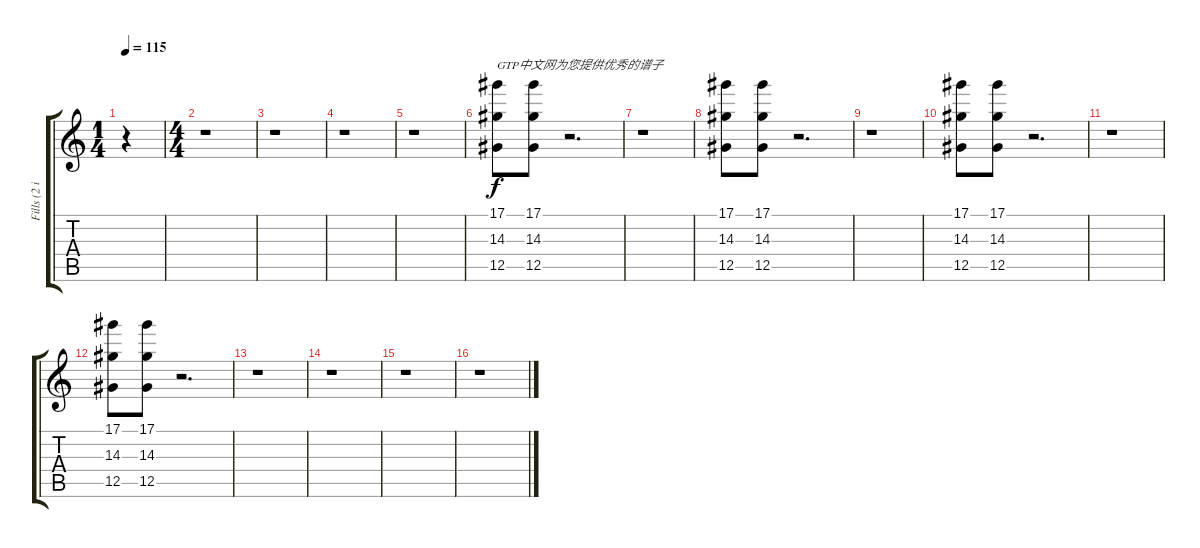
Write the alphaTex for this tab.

\track ("Fills (2 in 1)" "Fills (2 i") {instrument overdrivenguitar}
\staff {score tabs}
\tuning (Eb4 Bb3 Gb3 Db3 Ab2 Eb2) {hide}
\ts (1 4)
\tempo 115
\clef g2
\ks c
r.4{dy f instrument overdrivenguitar} |
\ts (4 4)
r.1 |
r.1 |
r.1 |
r.1 |
(17.1 14.3 12.5).8{txt "GTP中文网为您提供优秀的谱子"} (17.1 14.3 12.5).8 r.2{d} |
r.1 |
(17.1 14.3 12.5).8 (17.1 14.3 12.5).8 r.2{d} |
r.1 |
(17.1 14.3 12.5).8 (17.1 14.3 12.5).8 r.2{d} |
r.1 |
(17.1 14.3 12.5).8 (17.1 14.3 12.5).8 r.2{d} |
r.1 |
r.1 |
r.1 |
r.1
